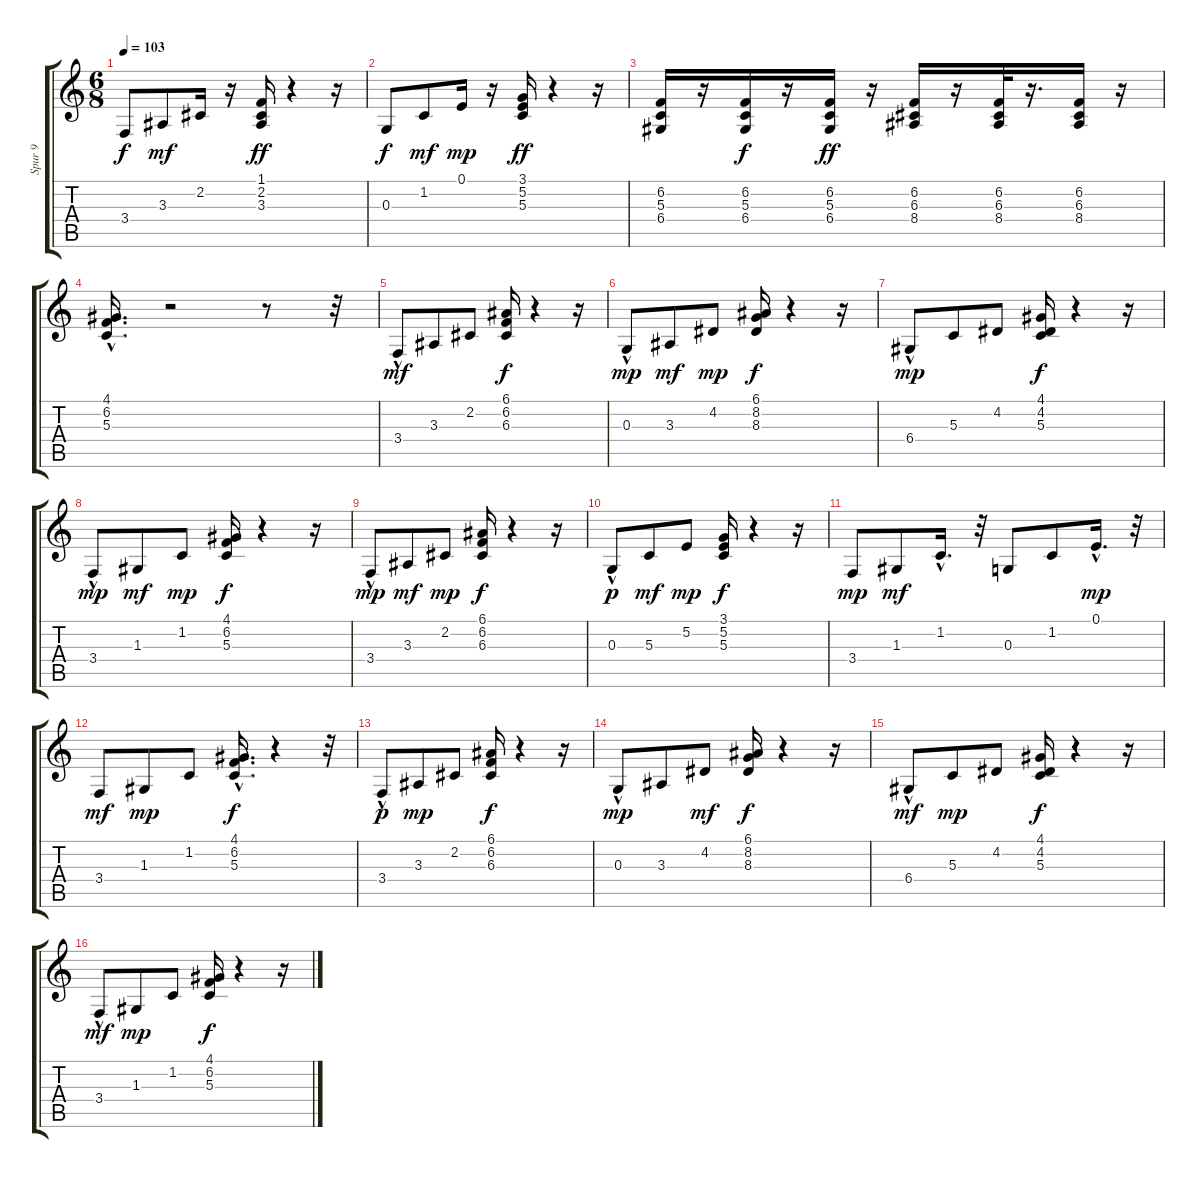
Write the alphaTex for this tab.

\track ("Spur 9" "Spur 9") {instrument acousticgrandpiano}
\staff {score tabs}
\tuning (E4 B3 G3 D3 A2 E2) {hide}
\ts (6 8)
\tempo 103
\clef g2
\ks c
3.4.8{dy f} 3.3.8{dy mf} 2.2.16 r.16 (1.1 2.2 3.3).16{dy ff} r.4 r.16 |
0.3.8{dy f} 1.2.8{dy mf} 0.1.16{dy mp} r.16 (3.1 5.2 5.3).16{dy ff} r.4 r.16 |
(6.2 5.3 6.4).16 r.16 (6.2 5.3 6.4).16{dy f} r.16 (6.2 5.3 6.4).16{dy ff} r.16 (6.2 6.3 8.4).16 r.16 (6.2 6.3 8.4).32 r.16{d} (6.2 6.3 8.4).16 r.16 |
(4.1{hac} 6.2{hac} 5.3{hac}).16{d} r.2 r.8 r.32 |
3.4{hac}.8{dy mf} 3.3.8 2.2.8 (6.1 6.2 6.3).16{dy f} r.4 r.16 |
0.3{hac}.8{dy mp} 3.3.8{dy mf} 4.2.8{dy mp} (6.1 8.2 8.3).16{dy f} r.4 r.16 |
6.4{hac}.8{dy mp} 5.3.8 4.2.8 (4.1 4.2 5.3).16{dy f} r.4 r.16 |
3.4{hac}.8{dy mp} 1.3.8{dy mf} 1.2.8{dy mp} (4.1 6.2 5.3).16{dy f} r.4 r.16 |
3.4{hac}.8{dy mp} 3.3.8{dy mf} 2.2.8{dy mp} (6.1 6.2 6.3).16{dy f} r.4 r.16 |
0.3{hac}.8{dy p} 5.3.8{dy mf} 5.2.8{dy mp} (3.1 5.2 5.3).16{dy f} r.4 r.16 |
3.4.8{dy mp} 1.3.8{dy mf} 1.2{hac}.16{d} r.32 0.3.8 1.2.8 0.1{hac}.16{d dy mp} r.32 |
3.4.8{dy mf} 1.3.8{dy mp} 1.2.8 (4.1 6.2{hac} 5.3).16{d dy f} r.4 r.32 |
3.4{hac}.8{dy p} 3.3.8{dy mp} 2.2.8 (6.1 6.2 6.3).16{dy f} r.4 r.16 |
0.3{hac}.8{dy mp} 3.3.8 4.2.8{dy mf} (6.1 8.2 8.3).16{dy f} r.4 r.16 |
6.4{hac}.8{dy mf} 5.3.8{dy mp} 4.2.8 (4.1 4.2 5.3).16{dy f} r.4 r.16 |
3.4{hac}.8{dy mf} 1.3.8{dy mp} 1.2.8 (4.1 6.2 5.3).16{dy f} r.4 r.16
